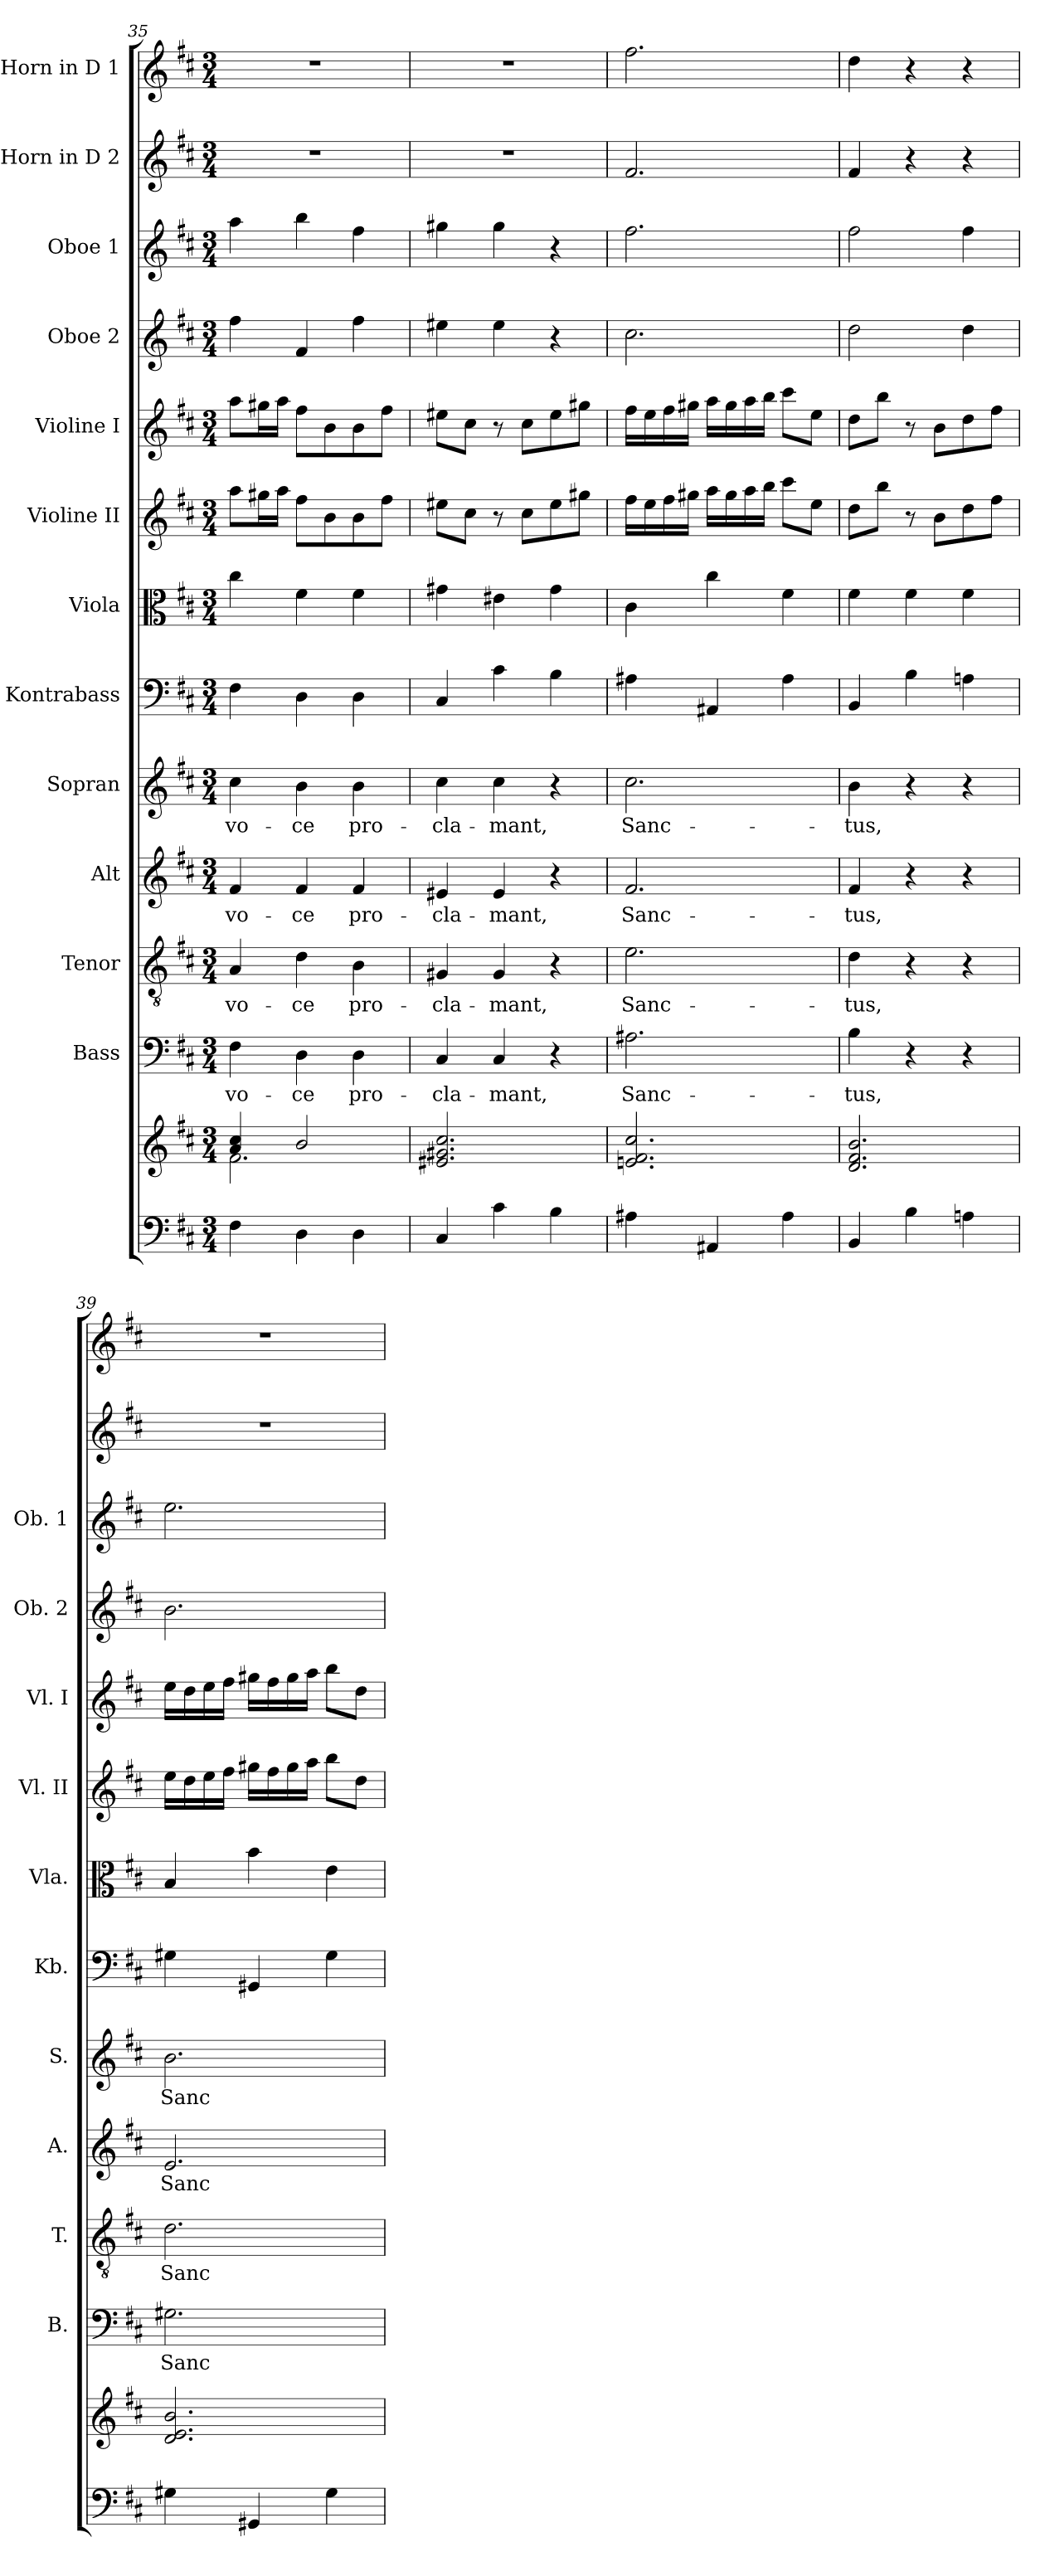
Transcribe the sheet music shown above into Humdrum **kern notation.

**kern	**kern	**kern	**text	**kern	**text	**kern	**text	**kern	**text	**kern	**kern	**kern	**kern	**kern	**kern	**kern	**kern
*part13	*part13	*part12	*part12	*part11	*part11	*part10	*part10	*part9	*part9	*part8	*part7	*part6	*part5	*part4	*part3	*part2	*part1
*staff14	*staff13	*staff12	*staff12	*staff11	*staff11	*staff10	*staff10	*staff9	*staff9	*staff8	*staff7	*staff6	*staff5	*staff4	*staff3	*staff2	*staff1
*	*	*I"Bass	*	*I"Tenor	*	*I"Alt	*	*I"Sopran	*	*I"Kontrabass	*I"Viola	*I"Violine II	*I"Violine I	*I"Oboe 2	*I"Oboe 1	*I"Horn in D 2	*I"Horn in D 1
*	*	*I'B.	*	*I'T.	*	*I'A.	*	*I'S.	*	*I'Kb.	*I'Vla.	*I'Vl. II	*I'Vl. I	*I'Ob. 2	*I'Ob. 1	*	*
*clefF4	*clefG2	*clefF4	*	*clefGv2	*	*clefG2	*	*clefG2	*	*clefF4	*clefC3	*clefG2	*clefG2	*clefG2	*clefG2	*clefG2	*clefG2
*	*	*	*	*	*	*	*	*	*	*ITrd7c12	*	*	*	*	*	*ITrd7c12	*ITrd7c12
*k[f#c#]	*k[f#c#]	*k[f#c#]	*	*k[f#c#]	*	*k[f#c#]	*	*k[f#c#]	*	*k[f#c#]	*k[f#c#]	*k[f#c#]	*k[f#c#]	*k[f#c#]	*k[f#c#]	*k[f#c#]	*k[f#c#]
*D:	*D:	*D:	*	*D:	*	*D:	*	*D:	*	*D:	*D:	*D:	*D:	*D:	*D:	*D:	*D:
*M3/4	*M3/4	*M3/4	*	*M3/4	*	*M3/4	*	*M3/4	*	*M3/4	*M3/4	*M3/4	*M3/4	*M3/4	*M3/4	*M3/4	*M3/4
=35	=35	=35	=35	=35	=35	=35	=35	=35	=35	=35	=35	=35	=35	=35	=35	=35	=35
*	*^	*	*	*	*	*	*	*	*	*	*	*	*	*	*	*	*
!	!	!	!	!LO:LY:b	!	!LO:LY:b	!	!LO:LY:b	!	!LO:LY:b	!	!	!	!	!	!	!	!
4F#\	4a/ 4cc#/	2.f#\	4F#\	vo-	4A/	vo-	4f#/	vo-	4cc#\	vo-	4FF#\	4cc#\	8aa\L	8aa\L	4ff#\	4aa\	2.r	2.r
.	.	.	.	.	.	.	.	.	.	.	.	.	16gg#X\L	16gg#X\L	.	.	.	.
.	.	.	.	.	.	.	.	.	.	.	.	.	16aa\JJ	16aa\JJ	.	.	.	.
!	!	!	!	!LO:LY:b	!	!LO:LY:b	!	!LO:LY:b	!	!LO:LY:b	!	!	!	!	!	!	!	!
4D\	2b/	.	4D\	-ce	4d\	-ce	4f#/	-ce	4b\	-ce	4DD\	4f#\	8ff#\L	8ff#\L	4f#/	4bb\	.	.
.	.	.	.	.	.	.	.	.	.	.	.	.	8b\	8b\	.	.	.	.
!	!	!	!	!LO:LY:b	!	!LO:LY:b	!	!LO:LY:b	!	!LO:LY:b	!	!	!	!	!	!	!	!
4D\	.	.	4D\	pro-	4B\	pro-	4f#/	pro-	4b\	pro-	4DD\	4f#\	8b\	8b\	4ff#\	4ff#\	.	.
.	.	.	.	.	.	.	.	.	.	.	.	.	8ff#\J	8ff#\J	.	.	.	.
*	*v	*v	*	*	*	*	*	*	*	*	*	*	*	*	*	*	*	*
=36	=36	=36	=36	=36	=36	=36	=36	=36	=36	=36	=36	=36	=36	=36	=36	=36	=36
!	!	!	!LO:LY:b	!	!LO:LY:b	!	!LO:LY:b	!	!LO:LY:b	!	!	!	!	!	!	!	!
4C#/	2.e#X/ 2.g#X/ 2.cc#/	4C#/	-cla-	4G#X/	-cla-	4e#X/	-cla-	4cc#\	-cla-	4CC#/	4g#X\	8ee#X\L	8ee#X\L	4ee#X\	4gg#X\	2.r	2.r
.	.	.	.	.	.	.	.	.	.	.	.	8cc#\J	8cc#\J	.	.	.	.
!	!	!	!LO:LY:b	!	!LO:LY:b	!	!LO:LY:b	!	!LO:LY:b	!	!	!	!	!	!	!	!
4c#\	.	4C#/	-mant,	4G#/	-mant,	4e#/	-mant,	4cc#\	-mant,	4C#\	4e#X\	8r	8r	4ee#\	4gg#\	.	.
.	.	.	.	.	.	.	.	.	.	.	.	8cc#\L	8cc#\L	.	.	.	.
4B\	.	4r	.	4r	.	4r	.	4r	.	4BB\	4g#\	8ee#\	8ee#\	4r	4r	.	.
.	.	.	.	.	.	.	.	.	.	.	.	8gg#X\J	8gg#X\J	.	.	.	.
!!LO:PB:g=z
=37	=37	=37	=37	=37	=37	=37	=37	=37	=37	=37	=37	=37	=37	=37	=37	=37	=37
!	!	!	!LO:LY:b	!	!LO:LY:b	!	!LO:LY:b	!	!LO:LY:b	!	!	!	!	!	!	!	!
4A#X\	2.en/ 2.f#/ 2.cc#/	2.A#X\	Sanc-	2.e\	Sanc-	2.f#/	Sanc-	2.cc#\	Sanc-	4AA#X\	4c#\	16ff#\LL	16ff#\LL	2.cc#\	2.ff#\	2.F#/	2.f#\
.	.	.	.	.	.	.	.	.	.	.	.	16ee\	16ee\	.	.	.	.
.	.	.	.	.	.	.	.	.	.	.	.	16ff#\	16ff#\	.	.	.	.
.	.	.	.	.	.	.	.	.	.	.	.	16gg#X\JJ	16gg#X\JJ	.	.	.	.
4AA#X/	.	.	.	.	.	.	.	.	.	4AAA#X/	4cc#\	16aa\LL	16aa\LL	.	.	.	.
.	.	.	.	.	.	.	.	.	.	.	.	16gg#\	16gg#\	.	.	.	.
.	.	.	.	.	.	.	.	.	.	.	.	16aa\	16aa\	.	.	.	.
.	.	.	.	.	.	.	.	.	.	.	.	16bb\JJ	16bb\JJ	.	.	.	.
4A#\	.	.	.	.	.	.	.	.	.	4AA#\	4f#\	8ccc#\L	8ccc#\L	.	.	.	.
.	.	.	.	.	.	.	.	.	.	.	.	8ee\J	8ee\J	.	.	.	.
=38	=38	=38	=38	=38	=38	=38	=38	=38	=38	=38	=38	=38	=38	=38	=38	=38	=38
!	!	!	!LO:LY:b	!	!LO:LY:b	!	!LO:LY:b	!	!LO:LY:b	!	!	!	!	!	!	!	!
4BB/	2.d/ 2.f#/ 2.b/	4B\	-tus,	4d\	-tus,	4f#/	-tus,	4b\	-tus,	4BBB/	4f#\	8dd\L	8dd\L	2dd\	2ff#\	4F#/	4d\
.	.	.	.	.	.	.	.	.	.	.	.	8bb\J	8bb\J	.	.	.	.
4B\	.	4r	.	4r	.	4r	.	4r	.	4BB\	4f#\	8r	8r	.	.	4r	4r
.	.	.	.	.	.	.	.	.	.	.	.	8b\L	8b\L	.	.	.	.
4An\	.	4r	.	4r	.	4r	.	4r	.	4AAn\	4f#\	8dd\	8dd\	4dd\	4ff#\	4r	4r
.	.	.	.	.	.	.	.	.	.	.	.	8ff#\J	8ff#\J	.	.	.	.
=39	=39	=39	=39	=39	=39	=39	=39	=39	=39	=39	=39	=39	=39	=39	=39	=39	=39
!	!	!	!LO:LY:b	!	!LO:LY:b	!	!LO:LY:b	!	!LO:LY:b	!	!	!	!	!	!	!	!
4G#X\	2.d/ 2.e/ 2.b/	2.G#X\	Sanc-	2.d\	Sanc-	2.e/	Sanc-	2.b\	Sanc-	4GG#X\	4B/	16ee\LL	16ee\LL	2.b\	2.ee\	2.r	2.r
.	.	.	.	.	.	.	.	.	.	.	.	16dd\	16dd\	.	.	.	.
.	.	.	.	.	.	.	.	.	.	.	.	16ee\	16ee\	.	.	.	.
.	.	.	.	.	.	.	.	.	.	.	.	16ff#\JJ	16ff#\JJ	.	.	.	.
4GG#X/	.	.	.	.	.	.	.	.	.	4GGG#X/	4b\	16gg#X\LL	16gg#X\LL	.	.	.	.
.	.	.	.	.	.	.	.	.	.	.	.	16ff#\	16ff#\	.	.	.	.
.	.	.	.	.	.	.	.	.	.	.	.	16gg#\	16gg#\	.	.	.	.
.	.	.	.	.	.	.	.	.	.	.	.	16aa\JJ	16aa\JJ	.	.	.	.
4G#\	.	.	.	.	.	.	.	.	.	4GG#\	4e\	8bb\L	8bb\L	.	.	.	.
.	.	.	.	.	.	.	.	.	.	.	.	8dd\J	8dd\J	.	.	.	.
=	=	=	=	=	=	=	=	=	=	=	=	=	=	=	=	=	=
*-	*-	*-	*-	*-	*-	*-	*-	*-	*-	*-	*-	*-	*-	*-	*-	*-	*-
